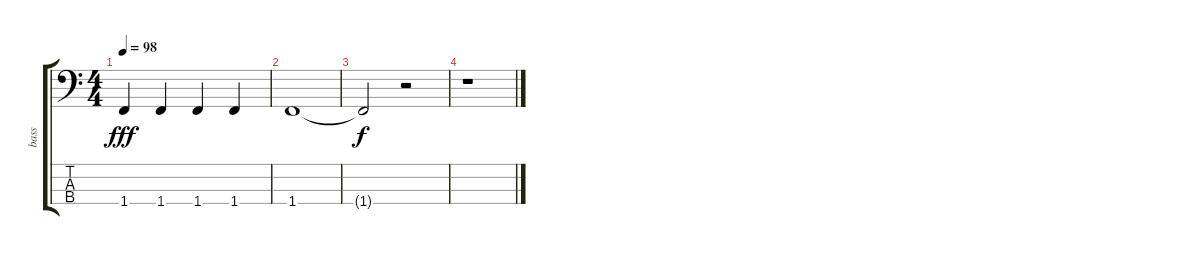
\track ("bass" "bass") {instrument fretlessbass}
\staff {score tabs}
\tuning (G2 D2 A1 E1) {hide}
\ts (4 4)
\tempo 98
\clef f4
\ks c
1.4.4{dy fff} 1.4.4 1.4.4 1.4.4 |
1.4.1 |
1.4{t}.2{dy f} r.2 |
r.1
